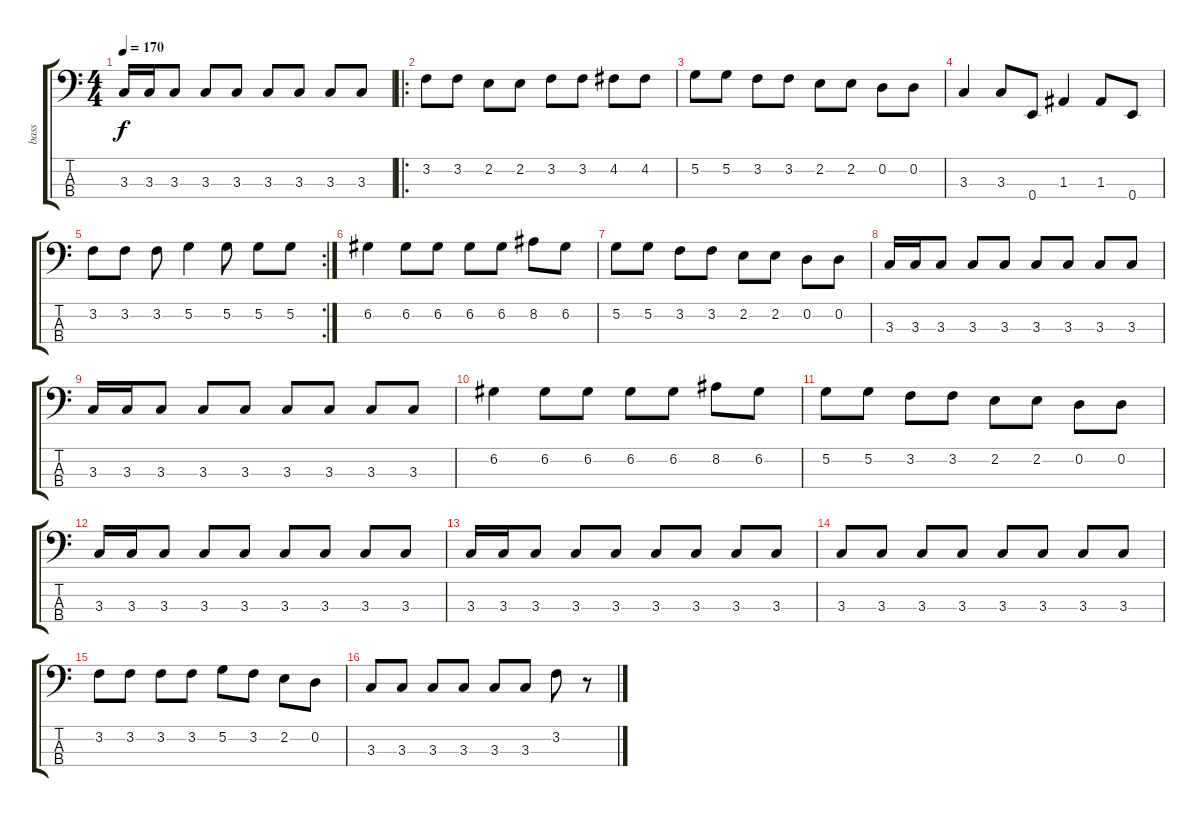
\track ("bass" "bass") {instrument electricbasspick}
\staff {score tabs}
\tuning (G2 D2 A1 E1) {hide}
\ts (4 4)
\tempo 170
\clef f4
\ks c
3.3.16{dy f} 3.3.16 3.3.8 3.3.8 3.3.8 3.3.8 3.3.8 3.3.8 3.3.8 |
\ro
3.2.8 3.2.8 2.2.8 2.2.8 3.2.8 3.2.8 4.2.8 4.2.8 |
5.2.8 5.2.8 3.2.8 3.2.8 2.2.8 2.2.8 0.2.8 0.2.8 |
3.3.4 3.3.8 0.4.8 1.3.4 1.3.8 0.4.8 |
\rc 2
3.2.8 3.2.8 3.2.8 5.2.4 5.2.8 5.2.8 5.2.8 |
6.2.4 6.2.8 6.2.8 6.2.8 6.2.8 8.2.8 6.2.8 |
5.2.8 5.2.8 3.2.8 3.2.8 2.2.8 2.2.8 0.2.8 0.2.8 |
3.3.16 3.3.16 3.3.8 3.3.8 3.3.8 3.3.8 3.3.8 3.3.8 3.3.8 |
3.3.16 3.3.16 3.3.8 3.3.8 3.3.8 3.3.8 3.3.8 3.3.8 3.3.8 |
6.2.4 6.2.8 6.2.8 6.2.8 6.2.8 8.2.8 6.2.8 |
5.2.8 5.2.8 3.2.8 3.2.8 2.2.8 2.2.8 0.2.8 0.2.8 |
3.3.16 3.3.16 3.3.8 3.3.8 3.3.8 3.3.8 3.3.8 3.3.8 3.3.8 |
3.3.16 3.3.16 3.3.8 3.3.8 3.3.8 3.3.8 3.3.8 3.3.8 3.3.8 |
3.3.8 3.3.8 3.3.8 3.3.8 3.3.8 3.3.8 3.3.8 3.3.8 |
3.2.8 3.2.8 3.2.8 3.2.8 5.2.8 3.2.8 2.2.8 0.2.8 |
3.3.8 3.3.8 3.3.8 3.3.8 3.3.8 3.3.8 3.2.8 r.8
